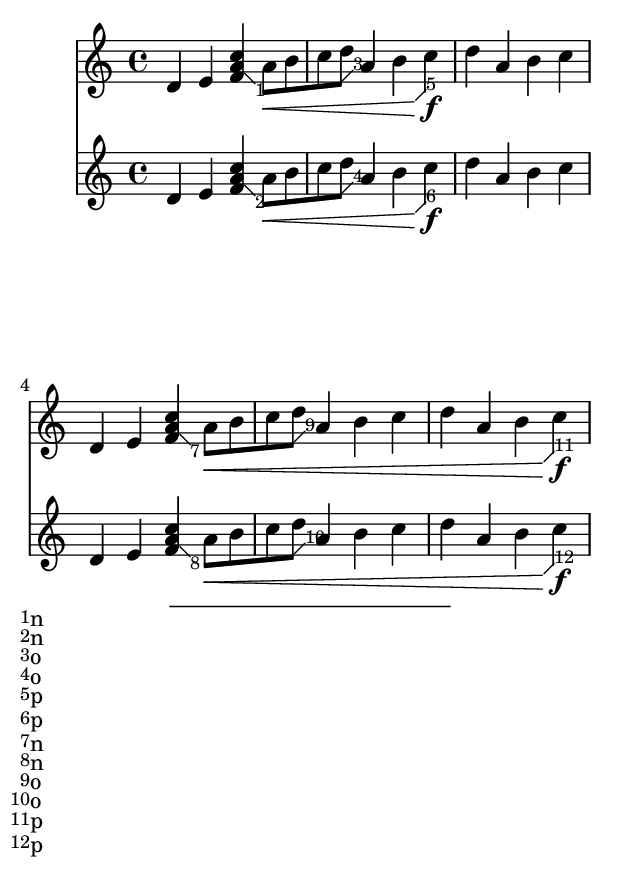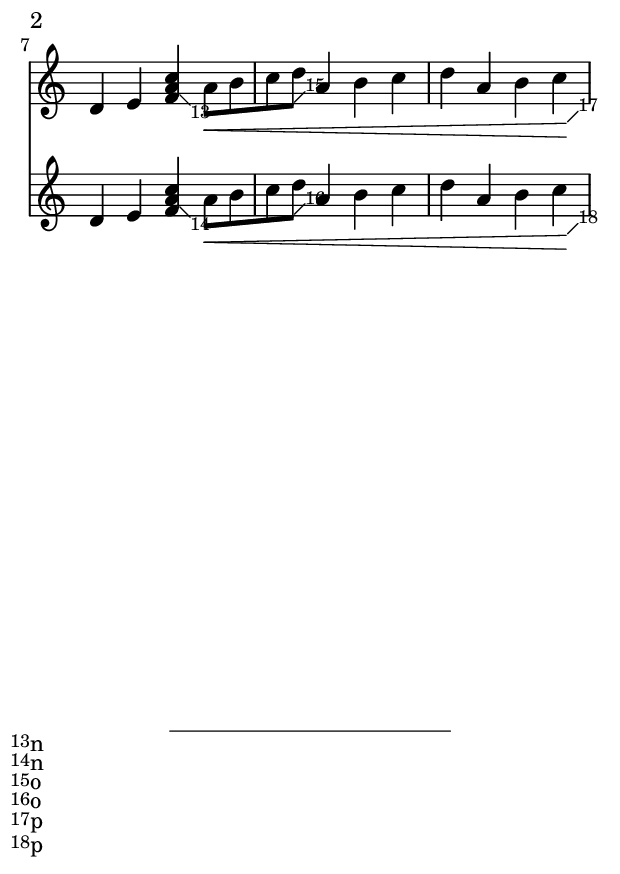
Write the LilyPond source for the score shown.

\version "2.17.6"
\header {
  texidoc = "This regtest makes sure that footnote numbers are laid out
in the correct vertical order.
"
}

#(define (make-footnote-numbering-assertion-function n)
  (lambda (x)
    (if (not (= n x))
      (ly:error (_ "Expecting number ~a, got ~a") n x))))

#(define (simultaneous-footnote-numbering-assertion-function x y)
  (lambda (grob)
    (let ((n (if (grob::has-interface (ly:grob-parent grob Y)
                                      'beam-interface)
                 x
                 y)))
      (lambda (x)
        (if (not (= n x))
          (ly:error (_ "Expecting number ~a, got ~a") n x))))))

\paper {
  reset-footnotes-on-new-page = ##f
}

#(set-default-paper-size "a6")
\book {
  \score {
    <<
      \new Staff \relative c' {
        d4 e
        \once \override FootnoteItem #'numbering-assertion-function =
          #(lambda (grob) (make-footnote-numbering-assertion-function 0))
        < f \footnote #'(1 . -1) \markup { n } a c >
        \once \override FootnoteSpanner #'numbering-assertion-function =
          #(simultaneous-footnote-numbering-assertion-function 2 4)
        a8-\footnote #'(1 . 1) \markup { p } \<
	-\footnote #'(1 . 1) \markup { o } [ b c d ] a4 b c\f |
        d a b c |\break
        d,4 e
        \once \override FootnoteItem #'numbering-assertion-function =
          #(lambda (grob) (make-footnote-numbering-assertion-function 6))
        < f \footnote #'(1 . -1) \markup { n } a c >
        \once \override FootnoteSpanner #'numbering-assertion-function =
          #(simultaneous-footnote-numbering-assertion-function 8 10)
        a8-\footnote #'(1 . 1) \markup { p } \<
	-\footnote #'(1 . 1) \markup { o } [ b c d ] a4 b c |
        d a b c\f |\pageBreak
        d,4 e
        \once \override FootnoteItem #'numbering-assertion-function =
          #(lambda (grob) (make-footnote-numbering-assertion-function 12))
        < f  \footnote #'(1 . -1) \markup { n } a c >
        \once \override FootnoteSpanner #'numbering-assertion-function =
          #(simultaneous-footnote-numbering-assertion-function 14 16)
        a8-\footnote #'(1 . 1) \markup { p } \<
	-\single\footnote #'(1 . 1) \markup { o } Beam [ b c d ] a4 b c |
        d a b c\! |\break
      }
      \new Staff \relative c' {
        d4 e
        \once \override FootnoteItem #'numbering-assertion-function =
          #(lambda (grob) (make-footnote-numbering-assertion-function 1))
        < f \footnote #'(1 . -1) \markup { n } a c >
        \once \override FootnoteSpanner #'numbering-assertion-function =
          #(simultaneous-footnote-numbering-assertion-function 3 5)
        a8-\single\footnote #'(1 . 1) \markup { p } Hairpin \<
	-\footnote #'(1 . 1) \markup { o } [ b c d ] a4 b c\f |
        d a b c |\break
        d,4 e
        \once \override FootnoteItem #'numbering-assertion-function =
          #(lambda (grob) (make-footnote-numbering-assertion-function 7))
        < f \footnote #'(1 . -1) \markup { n } a c >
        \once \override FootnoteSpanner #'numbering-assertion-function =
          #(simultaneous-footnote-numbering-assertion-function 9 11)
        a8-\footnote #'(1 . 1) \markup { p } \<
	-\footnote #'(1 . 1) \markup { o } [ b c d ] a4 b c |
        d a b c\f |\pageBreak
        d,4 e
        \once \override FootnoteItem #'numbering-assertion-function =
          #(lambda (grob) (make-footnote-numbering-assertion-function 13))
        < f \footnote #'(1 . -1) \markup { n } a c >
        \once \override FootnoteSpanner #'numbering-assertion-function =
          #(simultaneous-footnote-numbering-assertion-function 15 17)
        a8-\single\footnote #'(1 . 1) \markup { p } Hairpin \<
	-\footnote #'(1 . 1) \markup { o } [ b c d ] a4 b c |
        d a b c\! |\break
      }
    >>
  }
}
